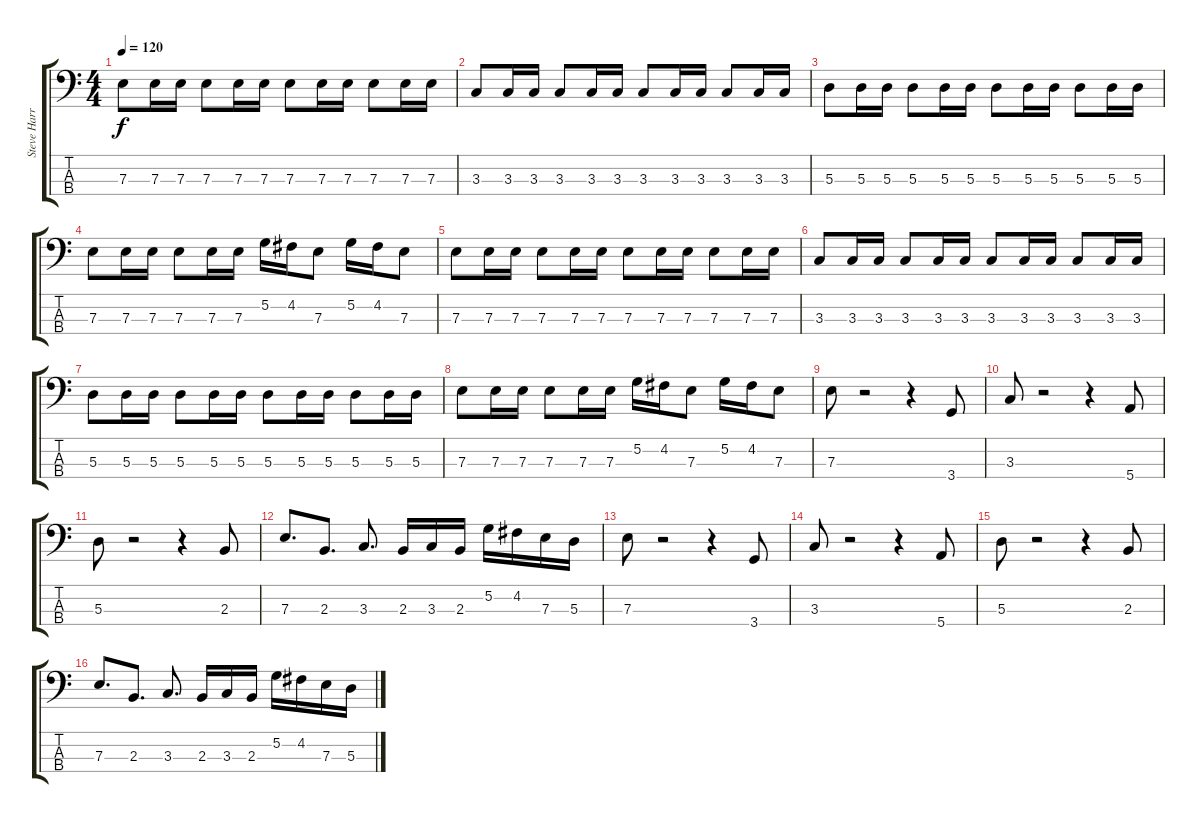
\track ("Steve Harris" "Steve Harr") {instrument electricbassfinger}
\staff {score tabs}
\tuning (G2 D2 A1 E1) {hide}
\ts (4 4)
\tempo 120
\clef f4
\ks c
7.3.8{dy f} 7.3.16 7.3.16 7.3.8 7.3.16 7.3.16 7.3.8 7.3.16 7.3.16 7.3.8 7.3.16 7.3.16 |
3.3.8 3.3.16 3.3.16 3.3.8 3.3.16 3.3.16 3.3.8 3.3.16 3.3.16 3.3.8 3.3.16 3.3.16 |
5.3.8 5.3.16 5.3.16 5.3.8 5.3.16 5.3.16 5.3.8 5.3.16 5.3.16 5.3.8 5.3.16 5.3.16 |
7.3.8 7.3.16 7.3.16 7.3.8 7.3.16 7.3.16 5.2.16 4.2.16 7.3.8 5.2.16 4.2.16 7.3.8 |
7.3.8 7.3.16 7.3.16 7.3.8 7.3.16 7.3.16 7.3.8 7.3.16 7.3.16 7.3.8 7.3.16 7.3.16 |
3.3.8 3.3.16 3.3.16 3.3.8 3.3.16 3.3.16 3.3.8 3.3.16 3.3.16 3.3.8 3.3.16 3.3.16 |
5.3.8 5.3.16 5.3.16 5.3.8 5.3.16 5.3.16 5.3.8 5.3.16 5.3.16 5.3.8 5.3.16 5.3.16 |
7.3.8 7.3.16 7.3.16 7.3.8 7.3.16 7.3.16 5.2.16 4.2.16 7.3.8 5.2.16 4.2.16 7.3.8 |
7.3.8 r.2 r.4 3.4.8 |
3.3.8 r.2 r.4 5.4.8 |
5.3.8 r.2 r.4 2.3.8 |
7.3.8{d} 2.3.8{d} 3.3.8{d} 2.3.16 3.3.16 2.3.16 5.2.16 4.2.16 7.3.16 5.3.16 |
7.3.8 r.2 r.4 3.4.8 |
3.3.8 r.2 r.4 5.4.8 |
5.3.8 r.2 r.4 2.3.8 |
7.3.8{d} 2.3.8{d} 3.3.8{d} 2.3.16 3.3.16 2.3.16 5.2.16 4.2.16 7.3.16 5.3.16
